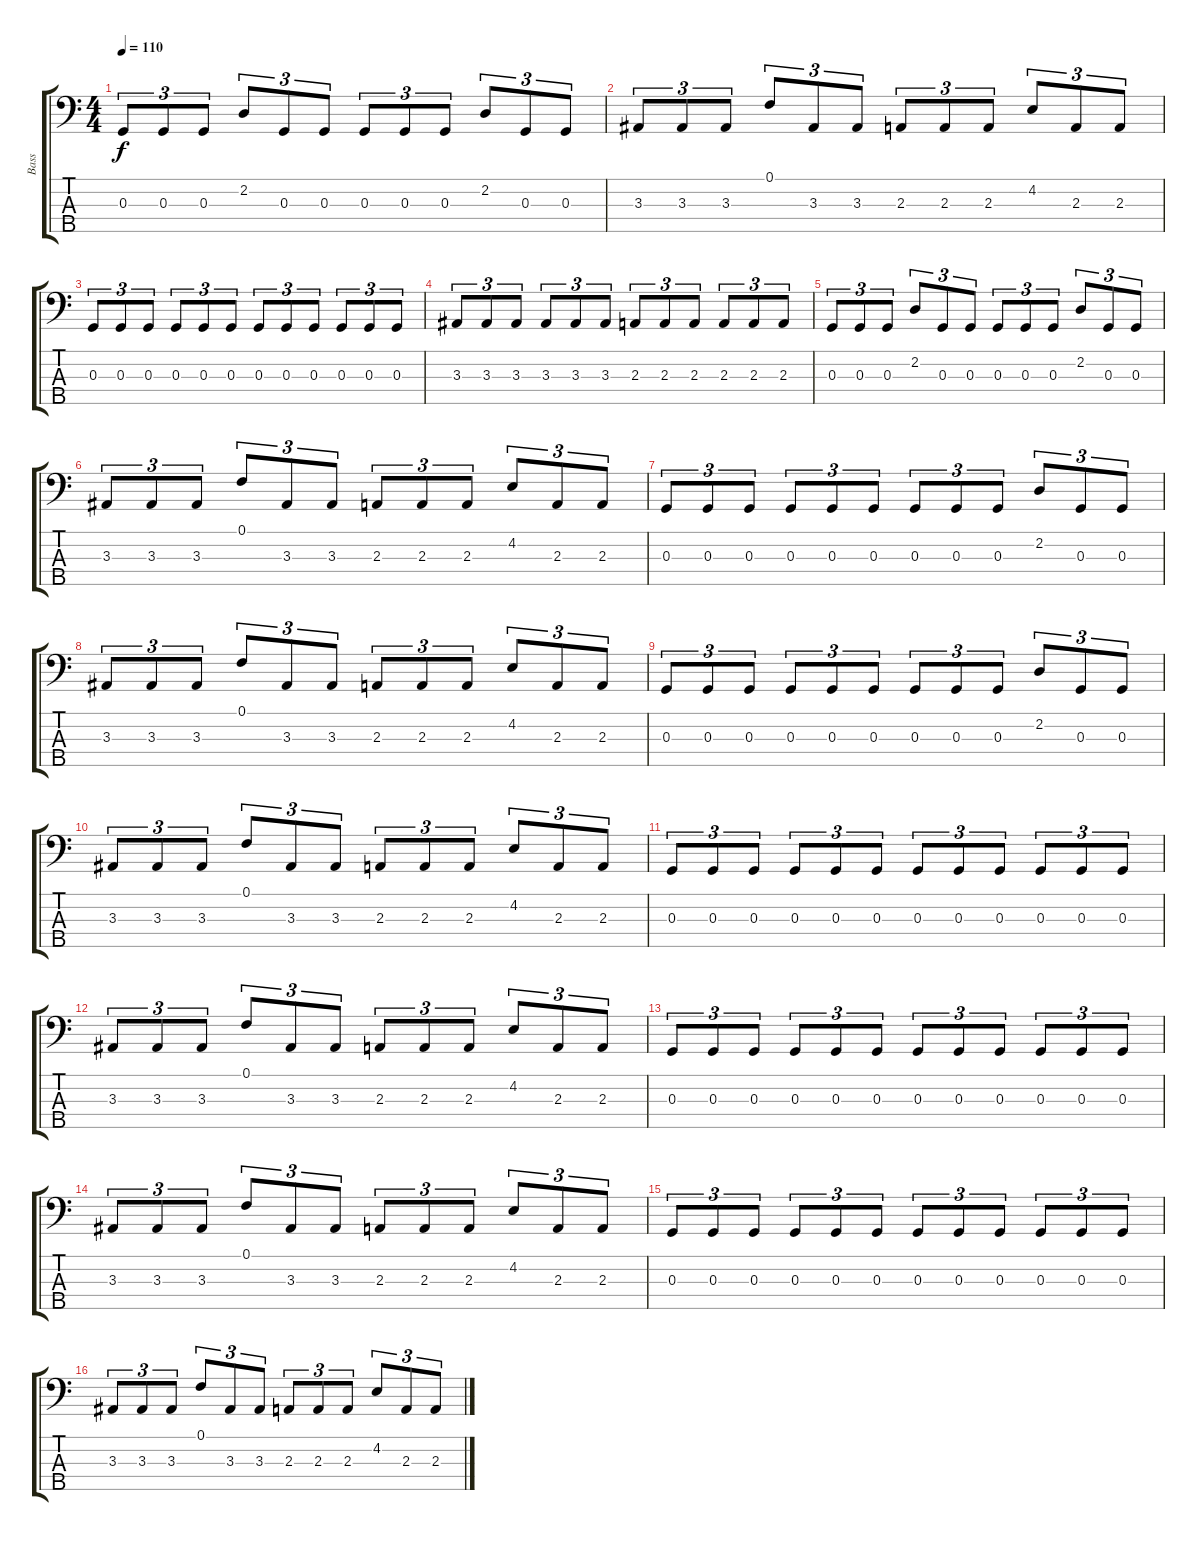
\track ("Bass" "Bass") {instrument electricbassfinger}
\staff {score tabs}
\tuning (F2 C2 G1 D1 A0) {hide}
\ts (4 4)
\tempo 110
\clef f4
\ks c
0.3.8{tu (3 2) dy f} 0.3.8{tu (3 2)} 0.3.8{tu (3 2)} 2.2.8{tu (3 2)} 0.3.8{tu (3 2)} 0.3.8{tu (3 2)} 0.3.8{tu (3 2)} 0.3.8{tu (3 2)} 0.3.8{tu (3 2)} 2.2.8{tu (3 2)} 0.3.8{tu (3 2)} 0.3.8{tu (3 2)} |
3.3.8{tu (3 2)} 3.3.8{tu (3 2)} 3.3.8{tu (3 2)} 0.1.8{tu (3 2)} 3.3.8{tu (3 2)} 3.3.8{tu (3 2)} 2.3.8{tu (3 2)} 2.3.8{tu (3 2)} 2.3.8{tu (3 2)} 4.2.8{tu (3 2)} 2.3.8{tu (3 2)} 2.3.8{tu (3 2)} |
0.3.8{tu (3 2)} 0.3.8{tu (3 2)} 0.3.8{tu (3 2)} 0.3.8{tu (3 2)} 0.3.8{tu (3 2)} 0.3.8{tu (3 2)} 0.3.8{tu (3 2)} 0.3.8{tu (3 2)} 0.3.8{tu (3 2)} 0.3.8{tu (3 2)} 0.3.8{tu (3 2)} 0.3.8{tu (3 2)} |
3.3.8{tu (3 2)} 3.3.8{tu (3 2)} 3.3.8{tu (3 2)} 3.3.8{tu (3 2)} 3.3.8{tu (3 2)} 3.3.8{tu (3 2)} 2.3.8{tu (3 2)} 2.3.8{tu (3 2)} 2.3.8{tu (3 2)} 2.3.8{tu (3 2)} 2.3.8{tu (3 2)} 2.3.8{tu (3 2)} |
0.3.8{tu (3 2)} 0.3.8{tu (3 2)} 0.3.8{tu (3 2)} 2.2.8{tu (3 2)} 0.3.8{tu (3 2)} 0.3.8{tu (3 2)} 0.3.8{tu (3 2)} 0.3.8{tu (3 2)} 0.3.8{tu (3 2)} 2.2.8{tu (3 2)} 0.3.8{tu (3 2)} 0.3.8{tu (3 2)} |
3.3.8{tu (3 2)} 3.3.8{tu (3 2)} 3.3.8{tu (3 2)} 0.1.8{tu (3 2)} 3.3.8{tu (3 2)} 3.3.8{tu (3 2)} 2.3.8{tu (3 2)} 2.3.8{tu (3 2)} 2.3.8{tu (3 2)} 4.2.8{tu (3 2)} 2.3.8{tu (3 2)} 2.3.8{tu (3 2)} |
0.3.8{tu (3 2)} 0.3.8{tu (3 2)} 0.3.8{tu (3 2)} 0.3.8{tu (3 2)} 0.3.8{tu (3 2)} 0.3.8{tu (3 2)} 0.3.8{tu (3 2)} 0.3.8{tu (3 2)} 0.3.8{tu (3 2)} 2.2.8{tu (3 2)} 0.3.8{tu (3 2)} 0.3.8{tu (3 2)} |
3.3.8{tu (3 2)} 3.3.8{tu (3 2)} 3.3.8{tu (3 2)} 0.1.8{tu (3 2)} 3.3.8{tu (3 2)} 3.3.8{tu (3 2)} 2.3.8{tu (3 2)} 2.3.8{tu (3 2)} 2.3.8{tu (3 2)} 4.2.8{tu (3 2)} 2.3.8{tu (3 2)} 2.3.8{tu (3 2)} |
0.3.8{tu (3 2)} 0.3.8{tu (3 2)} 0.3.8{tu (3 2)} 0.3.8{tu (3 2)} 0.3.8{tu (3 2)} 0.3.8{tu (3 2)} 0.3.8{tu (3 2)} 0.3.8{tu (3 2)} 0.3.8{tu (3 2)} 2.2.8{tu (3 2)} 0.3.8{tu (3 2)} 0.3.8{tu (3 2)} |
3.3.8{tu (3 2)} 3.3.8{tu (3 2)} 3.3.8{tu (3 2)} 0.1.8{tu (3 2)} 3.3.8{tu (3 2)} 3.3.8{tu (3 2)} 2.3.8{tu (3 2)} 2.3.8{tu (3 2)} 2.3.8{tu (3 2)} 4.2.8{tu (3 2)} 2.3.8{tu (3 2)} 2.3.8{tu (3 2)} |
0.3.8{tu (3 2)} 0.3.8{tu (3 2)} 0.3.8{tu (3 2)} 0.3.8{tu (3 2)} 0.3.8{tu (3 2)} 0.3.8{tu (3 2)} 0.3.8{tu (3 2)} 0.3.8{tu (3 2)} 0.3.8{tu (3 2)} 0.3.8{tu (3 2)} 0.3.8{tu (3 2)} 0.3.8{tu (3 2)} |
3.3.8{tu (3 2)} 3.3.8{tu (3 2)} 3.3.8{tu (3 2)} 0.1.8{tu (3 2)} 3.3.8{tu (3 2)} 3.3.8{tu (3 2)} 2.3.8{tu (3 2)} 2.3.8{tu (3 2)} 2.3.8{tu (3 2)} 4.2.8{tu (3 2)} 2.3.8{tu (3 2)} 2.3.8{tu (3 2)} |
0.3.8{tu (3 2)} 0.3.8{tu (3 2)} 0.3.8{tu (3 2)} 0.3.8{tu (3 2)} 0.3.8{tu (3 2)} 0.3.8{tu (3 2)} 0.3.8{tu (3 2)} 0.3.8{tu (3 2)} 0.3.8{tu (3 2)} 0.3.8{tu (3 2)} 0.3.8{tu (3 2)} 0.3.8{tu (3 2)} |
3.3.8{tu (3 2)} 3.3.8{tu (3 2)} 3.3.8{tu (3 2)} 0.1.8{tu (3 2)} 3.3.8{tu (3 2)} 3.3.8{tu (3 2)} 2.3.8{tu (3 2)} 2.3.8{tu (3 2)} 2.3.8{tu (3 2)} 4.2.8{tu (3 2)} 2.3.8{tu (3 2)} 2.3.8{tu (3 2)} |
0.3.8{tu (3 2)} 0.3.8{tu (3 2)} 0.3.8{tu (3 2)} 0.3.8{tu (3 2)} 0.3.8{tu (3 2)} 0.3.8{tu (3 2)} 0.3.8{tu (3 2)} 0.3.8{tu (3 2)} 0.3.8{tu (3 2)} 0.3.8{tu (3 2)} 0.3.8{tu (3 2)} 0.3.8{tu (3 2)} |
3.3.8{tu (3 2)} 3.3.8{tu (3 2)} 3.3.8{tu (3 2)} 0.1.8{tu (3 2)} 3.3.8{tu (3 2)} 3.3.8{tu (3 2)} 2.3.8{tu (3 2)} 2.3.8{tu (3 2)} 2.3.8{tu (3 2)} 4.2.8{tu (3 2)} 2.3.8{tu (3 2)} 2.3.8{tu (3 2)}
